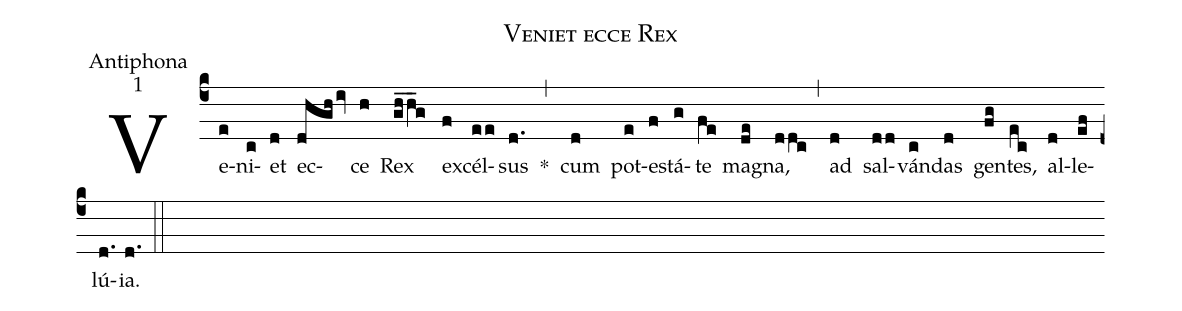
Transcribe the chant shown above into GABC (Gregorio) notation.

name:Veniet ecce Rex;
office-part:Antiphona;
mode:1;
%%
(c4) Ve(e)ni(c)et(d) ec(dhghiv)ce(h) Rex(gh_h_g) ex(f)cél(ee)sus(d.) *(,) cum(d) pot(e)e(f)stá(g)te(fe) ma(de)gna,(ddc) (,) ad(d) sal(dd)ván(c)das(d) gen(fg)tes,(ec) al(d)le(ef)lú(d.)ia.(d.) (::)
